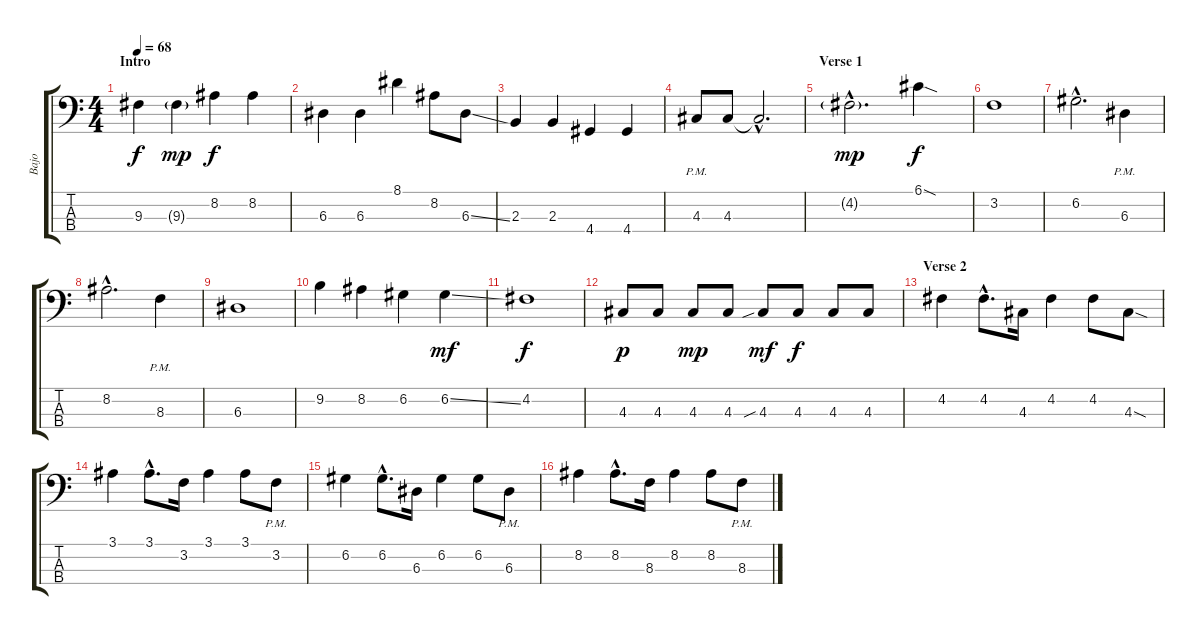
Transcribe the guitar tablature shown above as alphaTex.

\track ("Bajo" "Bajo") {instrument electricbassfinger}
\staff {score tabs}
\tuning (G2 D2 A1 E1) {hide}
\ts (4 4)
\section ("" "Intro")
\tempo 68
\clef f4
\ks c
9.3.4{dy f instrument electricbassfinger} 9.3{g}.4{dy mp} 8.2.4{dy f} 8.2.4 |
6.3.4 6.3.4 8.1.4 8.2.8 6.3{ss}.8 |
2.3.4 2.3.4 4.4.4 4.4.4 |
4.3{pm}.8 4.3.8 4.3{hac t}.2{d} |
\section ("" "Verse 1")
4.2{g hac}.2{d dy mp} 6.1{sod}.4{dy f} |
3.2.1 |
6.2{hac}.2{d} 6.3{pm}.4 |
8.2{hac}.2{d} 8.3{pm}.4 |
6.3.1 |
9.2.4 8.2.4 6.2.4 6.2{ss}.4{dy mf} |
4.2.1{dy f} |
4.3.8{dy p} 4.3.8 4.3.8{dy mp} 4.3.8 4.3{sib}.8{dy mf} 4.3.8{dy f} 4.3.8 4.3.8 |
\section ("" "Verse 2")
4.2.4 4.2{hac}.8{d} 4.3.16 4.2.4 4.2.8 4.3{sod}.8 |
3.1.4 3.1{hac}.8{d} 3.2.16 3.1.4 3.1.8 3.2{pm}.8 |
6.2.4 6.2{hac}.8{d} 6.3.16 6.2.4 6.2.8 6.3{pm}.8 |
8.2.4 8.2{hac}.8{d} 8.3.16 8.2.4 8.2.8 8.3{pm}.8
